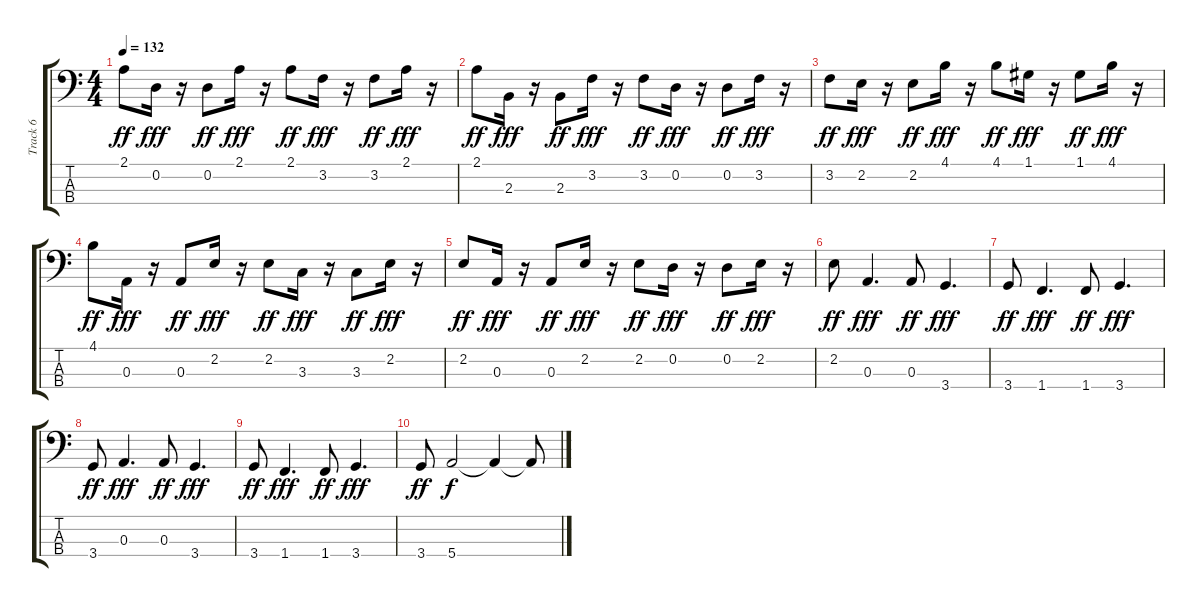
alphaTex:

\track ("Track 6" "Track 6") {instrument electricbassfinger}
\staff {score tabs}
\tuning (G2 D2 A1 E1) {hide}
\ts (4 4)
\tempo 132
\clef f4
\ks c
2.1.8{dy ff} 0.2.16{dy fff} r.16 0.2.8{dy ff} 2.1.16{dy fff} r.16 2.1.8{dy ff} 3.2.16{dy fff} r.16 3.2.8{dy ff} 2.1.16{dy fff} r.16 |
2.1.8{dy ff} 2.3.16{dy fff} r.16 2.3.8{dy ff} 3.2.16{dy fff} r.16 3.2.8{dy ff} 0.2.16{dy fff} r.16 0.2.8{dy ff} 3.2.16{dy fff} r.16 |
3.2.8{dy ff} 2.2.16{dy fff} r.16 2.2.8{dy ff} 4.1.16{dy fff} r.16 4.1.8{dy ff} 1.1.16{dy fff} r.16 1.1.8{dy ff} 4.1.16{dy fff} r.16 |
4.1.8{dy ff} 0.3.16{dy fff} r.16 0.3.8{dy ff} 2.2.16{dy fff} r.16 2.2.8{dy ff} 3.3.16{dy fff} r.16 3.3.8{dy ff} 2.2.16{dy fff} r.16 |
2.2.8{dy ff} 0.3.16{dy fff} r.16 0.3.8{dy ff} 2.2.16{dy fff} r.16 2.2.8{dy ff} 0.2.16{dy fff} r.16 0.2.8{dy ff} 2.2.16{dy fff} r.16 |
2.2.8{dy ff} 0.3.4{d dy fff} 0.3.8{dy ff} 3.4.4{d dy fff} |
3.4.8{dy ff} 1.4.4{d dy fff} 1.4.8{dy ff} 3.4.4{d dy fff} |
3.4.8{dy ff} 0.3.4{d dy fff} 0.3.8{dy ff} 3.4.4{d dy fff} |
3.4.8{dy ff} 1.4.4{d dy fff} 1.4.8{dy ff} 3.4.4{d dy fff} |
3.4.8{dy ff} 5.4.2{dy f} 5.4{t}.4 5.4{t}.8
